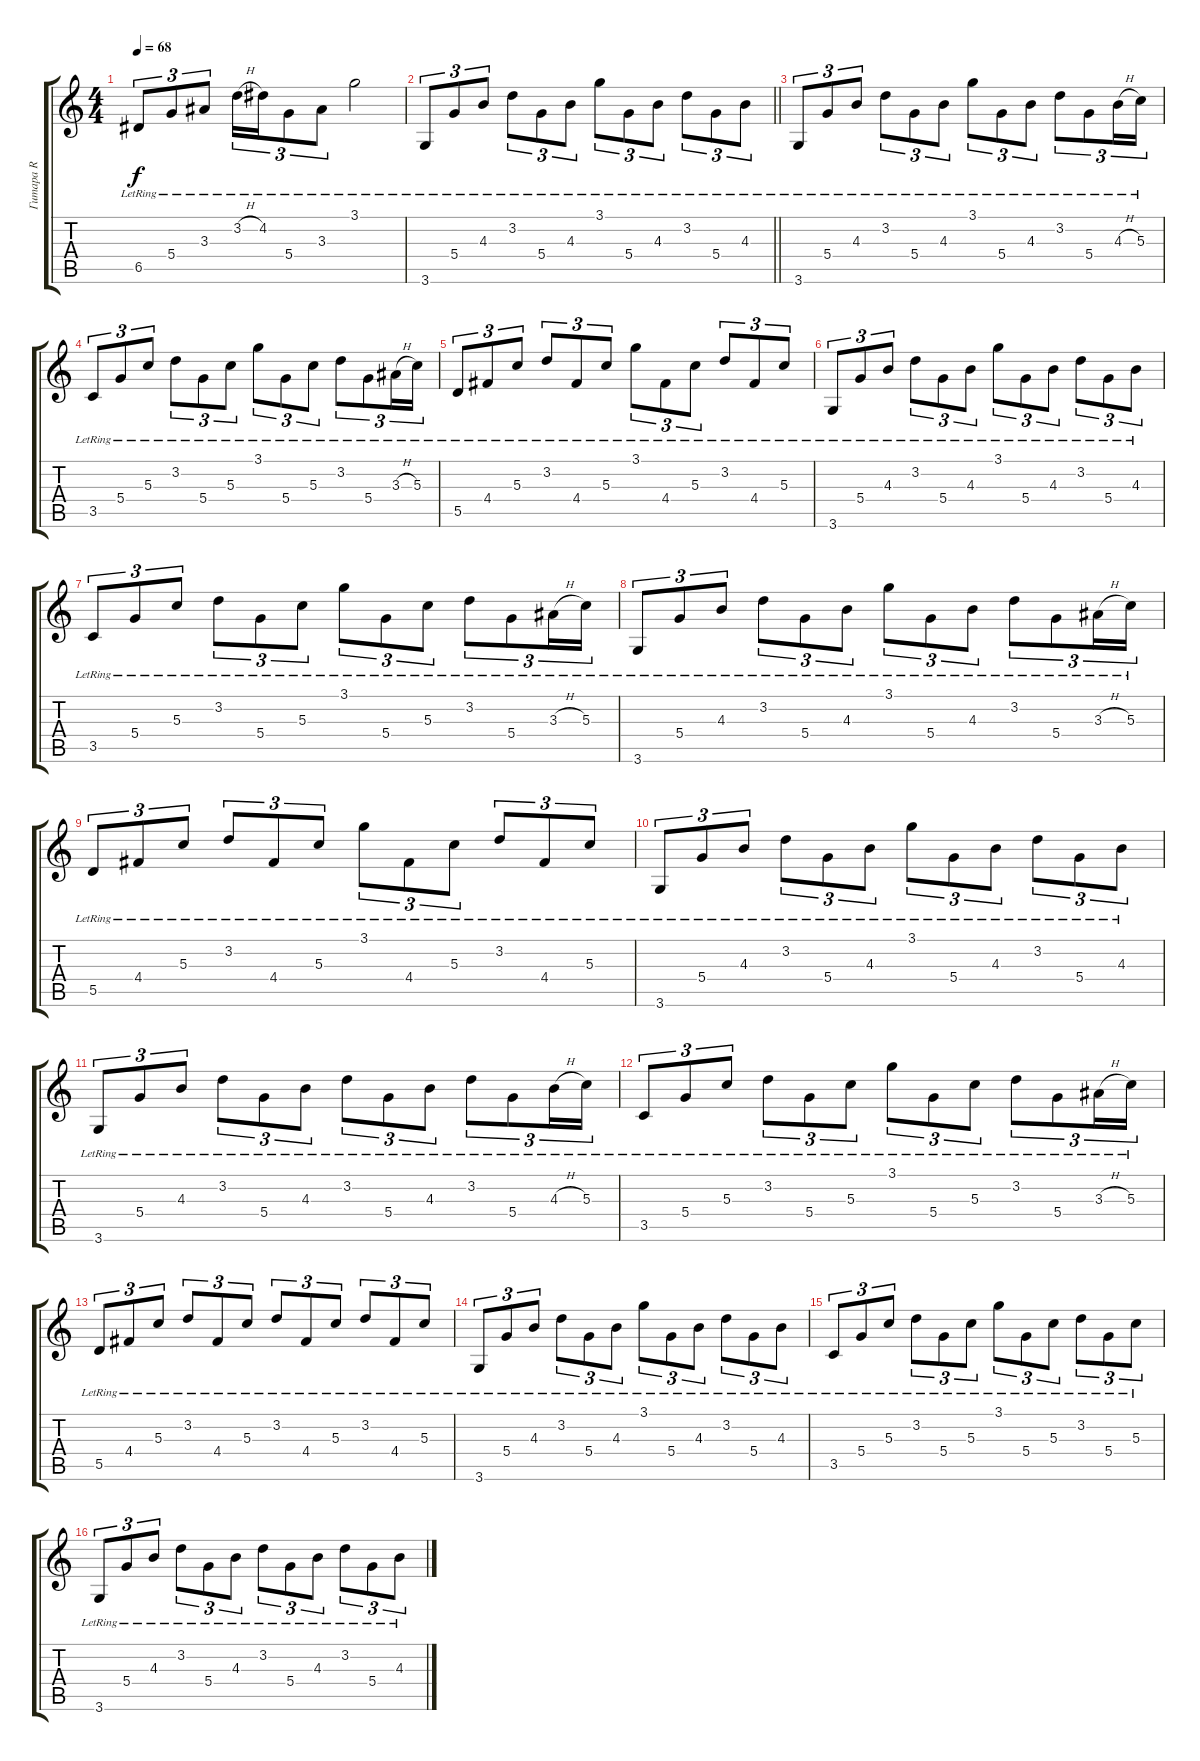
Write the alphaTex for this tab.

\track ("Гитара R" "Гитара R") {instrument acousticguitarsteel}
\staff {score tabs}
\tuning (E4 B3 G3 D3 A2 E2) {hide}
\ts (4 4)
\tempo 68
\clef g2
\ks c
6.5{lr}.8{tu (3 2) dy f} 5.4{lr}.8{tu (3 2)} 3.3{lr}.8{tu (3 2)} 3.2{h lr}.16{tu (3 2)} 4.2{lr}.16{tu (3 2)} 5.4{lr}.8{tu (3 2)} 3.3{lr}.8{tu (3 2)} 3.1{lr}.2 |
\barLineRight lightlight
3.6{lr}.8{tu (3 2)} 5.4{lr}.8{tu (3 2)} 4.3{lr}.8{tu (3 2)} 3.2{lr}.8{tu (3 2)} 5.4{lr}.8{tu (3 2)} 4.3{lr}.8{tu (3 2)} 3.1{lr}.8{tu (3 2)} 5.4{lr}.8{tu (3 2)} 4.3{lr}.8{tu (3 2)} 3.2{lr}.8{tu (3 2)} 5.4{lr}.8{tu (3 2)} 4.3{lr}.8{tu (3 2)} |
3.6{lr}.8{tu (3 2)} 5.4{lr}.8{tu (3 2)} 4.3{lr}.8{tu (3 2)} 3.2{lr}.8{tu (3 2)} 5.4{lr}.8{tu (3 2)} 4.3{lr}.8{tu (3 2)} 3.1{lr}.8{tu (3 2)} 5.4{lr}.8{tu (3 2)} 4.3{lr}.8{tu (3 2)} 3.2{lr}.8{tu (3 2)} 5.4{lr}.8{tu (3 2)} 4.3{h lr}.16{tu (3 2)} 5.3{lr}.16{tu (3 2)} |
3.5{lr}.8{tu (3 2)} 5.4{lr}.8{tu (3 2)} 5.3{lr}.8{tu (3 2)} 3.2{lr}.8{tu (3 2)} 5.4{lr}.8{tu (3 2)} 5.3{lr}.8{tu (3 2)} 3.1{lr}.8{tu (3 2)} 5.4{lr}.8{tu (3 2)} 5.3{lr}.8{tu (3 2)} 3.2{lr}.8{tu (3 2)} 5.4{lr}.8{tu (3 2)} 3.3{h lr}.16{tu (3 2)} 5.3{lr}.16{tu (3 2)} |
5.5{lr}.8{tu (3 2)} 4.4{lr}.8{tu (3 2)} 5.3{lr}.8{tu (3 2)} 3.2{lr}.8{tu (3 2)} 4.4{lr}.8{tu (3 2)} 5.3{lr}.8{tu (3 2)} 3.1{lr}.8{tu (3 2)} 4.4{lr}.8{tu (3 2)} 5.3{lr}.8{tu (3 2)} 3.2{lr}.8{tu (3 2)} 4.4{lr}.8{tu (3 2)} 5.3{lr}.8{tu (3 2)} |
3.6{lr}.8{tu (3 2)} 5.4{lr}.8{tu (3 2)} 4.3{lr}.8{tu (3 2)} 3.2{lr}.8{tu (3 2)} 5.4{lr}.8{tu (3 2)} 4.3{lr}.8{tu (3 2)} 3.1{lr}.8{tu (3 2)} 5.4{lr}.8{tu (3 2)} 4.3{lr}.8{tu (3 2)} 3.2{lr}.8{tu (3 2)} 5.4{lr}.8{tu (3 2)} 4.3{lr}.8{tu (3 2)} |
3.5{lr}.8{tu (3 2)} 5.4{lr}.8{tu (3 2)} 5.3{lr}.8{tu (3 2)} 3.2{lr}.8{tu (3 2)} 5.4{lr}.8{tu (3 2)} 5.3{lr}.8{tu (3 2)} 3.1{lr}.8{tu (3 2)} 5.4{lr}.8{tu (3 2)} 5.3{lr}.8{tu (3 2)} 3.2{lr}.8{tu (3 2)} 5.4{lr}.8{tu (3 2)} 3.3{h lr}.16{tu (3 2)} 5.3{lr}.16{tu (3 2)} |
3.6{lr}.8{tu (3 2)} 5.4{lr}.8{tu (3 2)} 4.3{lr}.8{tu (3 2)} 3.2{lr}.8{tu (3 2)} 5.4{lr}.8{tu (3 2)} 4.3{lr}.8{tu (3 2)} 3.1{lr}.8{tu (3 2)} 5.4{lr}.8{tu (3 2)} 4.3{lr}.8{tu (3 2)} 3.2{lr}.8{tu (3 2)} 5.4{lr}.8{tu (3 2)} 3.3{h lr}.16{tu (3 2)} 5.3{lr}.16{tu (3 2)} |
5.5{lr}.8{tu (3 2)} 4.4{lr}.8{tu (3 2)} 5.3{lr}.8{tu (3 2)} 3.2{lr}.8{tu (3 2)} 4.4{lr}.8{tu (3 2)} 5.3{lr}.8{tu (3 2)} 3.1{lr}.8{tu (3 2)} 4.4{lr}.8{tu (3 2)} 5.3{lr}.8{tu (3 2)} 3.2{lr}.8{tu (3 2)} 4.4{lr}.8{tu (3 2)} 5.3{lr}.8{tu (3 2)} |
3.6{lr}.8{tu (3 2)} 5.4{lr}.8{tu (3 2)} 4.3{lr}.8{tu (3 2)} 3.2{lr}.8{tu (3 2)} 5.4{lr}.8{tu (3 2)} 4.3{lr}.8{tu (3 2)} 3.1{lr}.8{tu (3 2)} 5.4{lr}.8{tu (3 2)} 4.3{lr}.8{tu (3 2)} 3.2{lr}.8{tu (3 2)} 5.4{lr}.8{tu (3 2)} 4.3{lr}.8{tu (3 2)} |
3.6{lr}.8{tu (3 2)} 5.4{lr}.8{tu (3 2)} 4.3{lr}.8{tu (3 2)} 3.2{lr}.8{tu (3 2)} 5.4{lr}.8{tu (3 2)} 4.3{lr}.8{tu (3 2)} 3.2{lr}.8{tu (3 2)} 5.4{lr}.8{tu (3 2)} 4.3{lr}.8{tu (3 2)} 3.2{lr}.8{tu (3 2)} 5.4{lr}.8{tu (3 2)} 4.3{h lr}.16{tu (3 2)} 5.3{lr}.16{tu (3 2)} |
3.5{lr}.8{tu (3 2)} 5.4{lr}.8{tu (3 2)} 5.3{lr}.8{tu (3 2)} 3.2{lr}.8{tu (3 2)} 5.4{lr}.8{tu (3 2)} 5.3{lr}.8{tu (3 2)} 3.1{lr}.8{tu (3 2)} 5.4{lr}.8{tu (3 2)} 5.3{lr}.8{tu (3 2)} 3.2{lr}.8{tu (3 2)} 5.4{lr}.8{tu (3 2)} 3.3{h lr}.16{tu (3 2)} 5.3{lr}.16{tu (3 2)} |
5.5{lr}.8{tu (3 2)} 4.4{lr}.8{tu (3 2)} 5.3{lr}.8{tu (3 2)} 3.2{lr}.8{tu (3 2)} 4.4{lr}.8{tu (3 2)} 5.3{lr}.8{tu (3 2)} 3.2{lr}.8{tu (3 2)} 4.4{lr}.8{tu (3 2)} 5.3{lr}.8{tu (3 2)} 3.2{lr}.8{tu (3 2)} 4.4{lr}.8{tu (3 2)} 5.3{lr}.8{tu (3 2)} |
3.6{lr}.8{tu (3 2)} 5.4{lr}.8{tu (3 2)} 4.3{lr}.8{tu (3 2)} 3.2{lr}.8{tu (3 2)} 5.4{lr}.8{tu (3 2)} 4.3{lr}.8{tu (3 2)} 3.1{lr}.8{tu (3 2)} 5.4{lr}.8{tu (3 2)} 4.3{lr}.8{tu (3 2)} 3.2{lr}.8{tu (3 2)} 5.4{lr}.8{tu (3 2)} 4.3{lr}.8{tu (3 2)} |
3.5{lr}.8{tu (3 2)} 5.4{lr}.8{tu (3 2)} 5.3{lr}.8{tu (3 2)} 3.2{lr}.8{tu (3 2)} 5.4{lr}.8{tu (3 2)} 5.3{lr}.8{tu (3 2)} 3.1{lr}.8{tu (3 2)} 5.4{lr}.8{tu (3 2)} 5.3{lr}.8{tu (3 2)} 3.2{lr}.8{tu (3 2)} 5.4{lr}.8{tu (3 2)} 5.3{lr}.8{tu (3 2)} |
3.6{lr}.8{tu (3 2)} 5.4{lr}.8{tu (3 2)} 4.3{lr}.8{tu (3 2)} 3.2{lr}.8{tu (3 2)} 5.4{lr}.8{tu (3 2)} 4.3{lr}.8{tu (3 2)} 3.2{lr}.8{tu (3 2)} 5.4{lr}.8{tu (3 2)} 4.3{lr}.8{tu (3 2)} 3.2{lr}.8{tu (3 2)} 5.4{lr}.8{tu (3 2)} 4.3{lr}.8{tu (3 2)}
